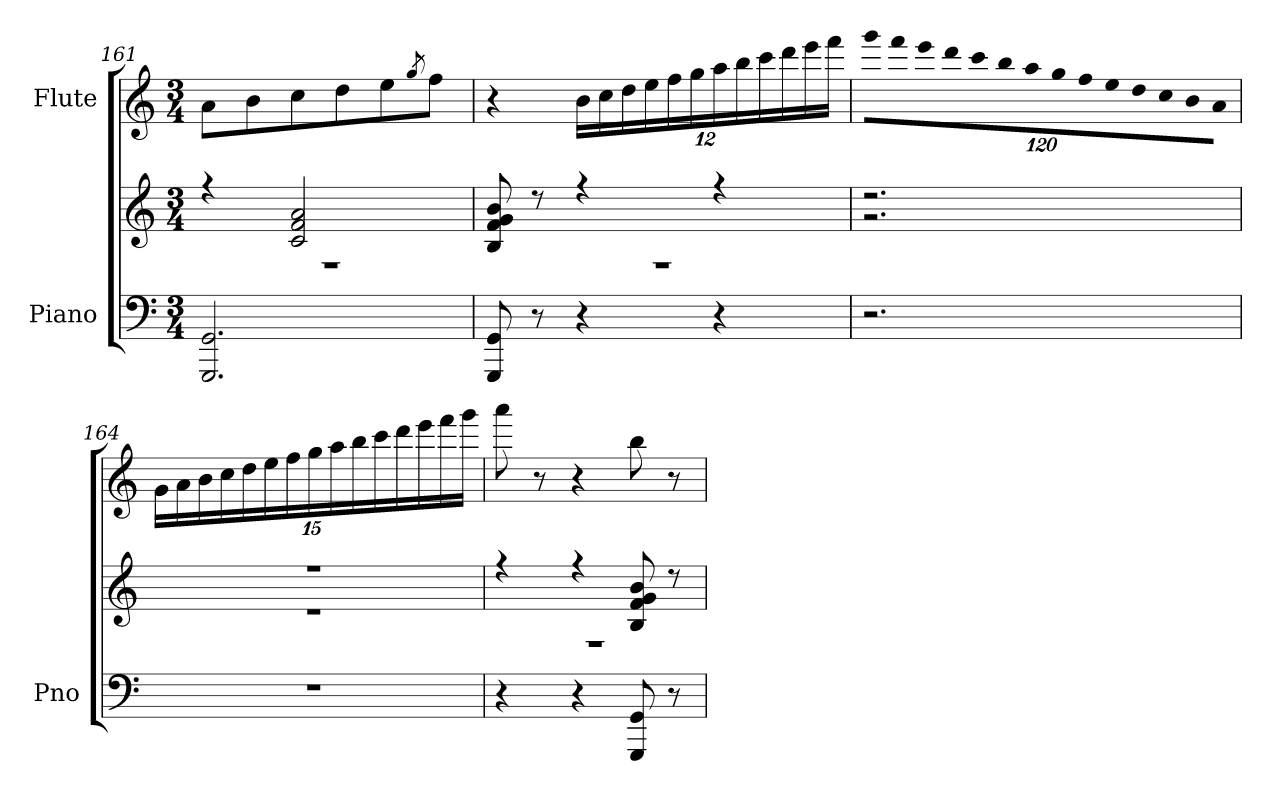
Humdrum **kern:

**kern	**kern	**kern
*part2	*part2	*part1
*staff3	*staff2	*staff1
*I"Piano	*	*I"Flute
*I'Pno	*	*
*clefF4	*clefG2	*clefG2
*k[]	*k[]	*k[]
*C:	*C:	*C:
*M3/4	*M3/4	*M3/4
=161	=161	=161
*	*^	*
2.GGG/ 2.GG/	4r	2.r	8a\L
.	.	.	8b\
.	2c/ 2f/ 2a/	.	8cc\
.	.	.	8dd\
.	.	.	8ee\
.	.	.	8qgg/
.	.	.	8ff\J
=162	=162	=162	=162
8GGG/ 8GG/	8B/ 8f/ 8g/ 8b/	2.r	4r
8r	8r	.	.
*	*	*	*Xbrackettup
4r	4r	.	24b\LLL
.	.	.	24cc\
.	.	.	24dd\
.	.	.	24ee\
.	.	.	24ff\
.	.	.	24gg\
4r	4r	.	24aa\
.	.	.	24bb\
.	.	.	24ccc\
.	.	.	24ddd\
.	.	.	24eee\
.	.	.	24fff\JJJ
!!LO:PB:g=z
=163	=163	=163	=163
!	!	!	!LO:N:vis=32
2.r	2.r	2.r	1920%103ggg\LLL
!	!	!	!LO:N:vis=32
.	.	.	1920%103fff\
!	!	!	!LO:N:vis=32
.	.	.	1920%103eee\
!	!	!	!LO:N:vis=32
.	.	.	1920%103ddd\
!	!	!	!LO:N:vis=32
.	.	.	1920%103ccc\
!	!	!	!LO:N:vis=32
.	.	.	1920%103bb\
!	!	!	!LO:N:vis=32
.	.	.	1920%103aa\
!	!	!	!LO:N:vis=32
.	.	.	1920%103gg\
!	!	!	!LO:N:vis=32
.	.	.	1920%103ff\
!	!	!	!LO:N:vis=32
.	.	.	1920%103ee\
!	!	!	!LO:N:vis=32
.	.	.	1920%103dd\
!	!	!	!LO:N:vis=32
.	.	.	1920%103cc\
!	!	!	!LO:N:vis=32
.	.	.	1920%103b\
!	!	!	!LO:N:vis=32
.	.	.	1920%103a\JJJ
960ryy	960ryy	960ryy	.
=164	=164	=164	=164
2.r	2.r	2.r	20g\LLL
.	.	.	20a\
.	.	.	20b\
.	.	.	20cc\
.	.	.	20dd\
.	.	.	20ee\
.	.	.	20ff\
.	.	.	20gg\
.	.	.	20aa\
.	.	.	20bb\
.	.	.	20ccc\
.	.	.	20ddd\
.	.	.	20eee\
.	.	.	20fff\
.	.	.	20ggg\JJJ
=165	=165	=165	=165
4r	4r	2.r	8aaa\
.	.	.	8r
4r	4r	.	4r
8GGG/ 8GG/	8B/ 8f/ 8g/ 8b/	.	8bb\
8r	8r	.	8r
*	*v	*v	*
=	=	=
*-	*-	*-
